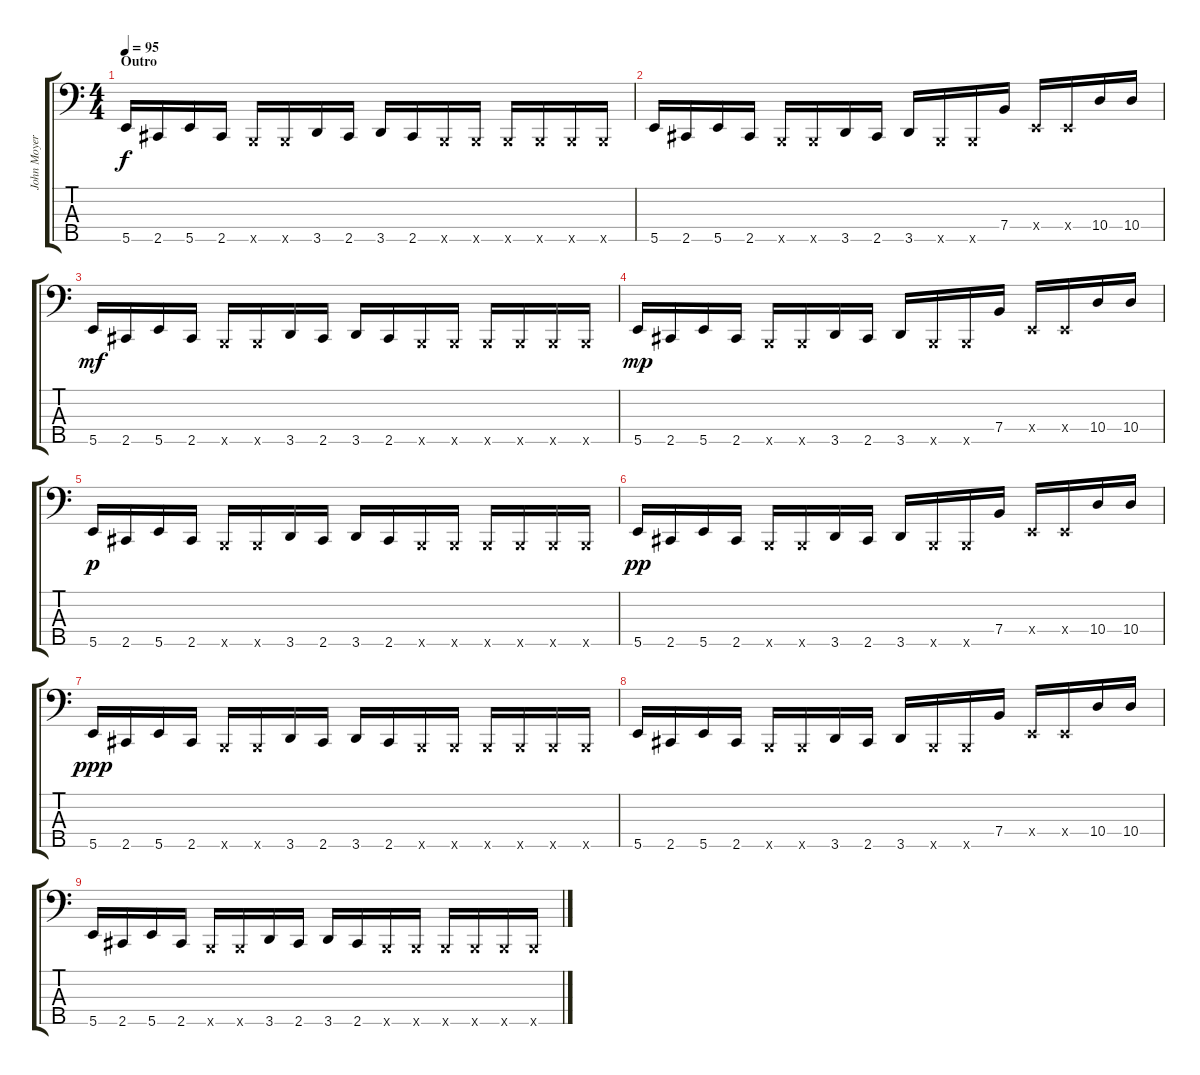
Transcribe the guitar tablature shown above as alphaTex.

\track ("John Moyer" "John Moyer") {instrument electricbassfinger}
\staff {score tabs}
\tuning (G2 D2 A1 E1 B0) {hide}
\ts (4 4)
\section ("" "Outro")
\tempo 95
\clef f4
\ks c
5.5.16{dy f} 2.5.16 5.5.16 2.5.16 0.5{x}.16 0.5{x}.16 3.5.16 2.5.16 3.5.16 2.5.16 0.5{x}.16 0.5{x}.16 0.5{x}.16 0.5{x}.16 0.5{x}.16 0.5{x}.16 |
5.5.16 2.5.16 5.5.16 2.5.16 0.5{x}.16 0.5{x}.16 3.5.16 2.5.16 3.5.16 0.5{x}.16 0.5{x}.16 7.4.16 0.4{x}.16 0.4{x}.16 10.4.16 10.4.16 |
5.5.16{dy mf} 2.5.16 5.5.16 2.5.16 0.5{x}.16 0.5{x}.16 3.5.16 2.5.16 3.5.16 2.5.16 0.5{x}.16 0.5{x}.16 0.5{x}.16 0.5{x}.16 0.5{x}.16 0.5{x}.16 |
5.5.16{dy mp} 2.5.16 5.5.16 2.5.16 0.5{x}.16 0.5{x}.16 3.5.16 2.5.16 3.5.16 0.5{x}.16 0.5{x}.16 7.4.16 0.4{x}.16 0.4{x}.16 10.4.16 10.4.16 |
5.5.16{dy p} 2.5.16 5.5.16 2.5.16 0.5{x}.16 0.5{x}.16 3.5.16 2.5.16 3.5.16 2.5.16 0.5{x}.16 0.5{x}.16 0.5{x}.16 0.5{x}.16 0.5{x}.16 0.5{x}.16 |
5.5.16{dy pp} 2.5.16 5.5.16 2.5.16 0.5{x}.16 0.5{x}.16 3.5.16 2.5.16 3.5.16 0.5{x}.16 0.5{x}.16 7.4.16 0.4{x}.16 0.4{x}.16 10.4.16 10.4.16 |
5.5.16{dy ppp} 2.5.16 5.5.16 2.5.16 0.5{x}.16 0.5{x}.16 3.5.16 2.5.16 3.5.16 2.5.16 0.5{x}.16 0.5{x}.16 0.5{x}.16 0.5{x}.16 0.5{x}.16 0.5{x}.16 |
5.5.16 2.5.16 5.5.16 2.5.16 0.5{x}.16 0.5{x}.16 3.5.16 2.5.16 3.5.16 0.5{x}.16 0.5{x}.16 7.4.16 0.4{x}.16 0.4{x}.16 10.4.16 10.4.16 |
5.5.16 2.5.16 5.5.16 2.5.16 0.5{x}.16 0.5{x}.16 3.5.16 2.5.16 3.5.16 2.5.16 0.5{x}.16 0.5{x}.16 0.5{x}.16 0.5{x}.16 0.5{x}.16 0.5{x}.16
